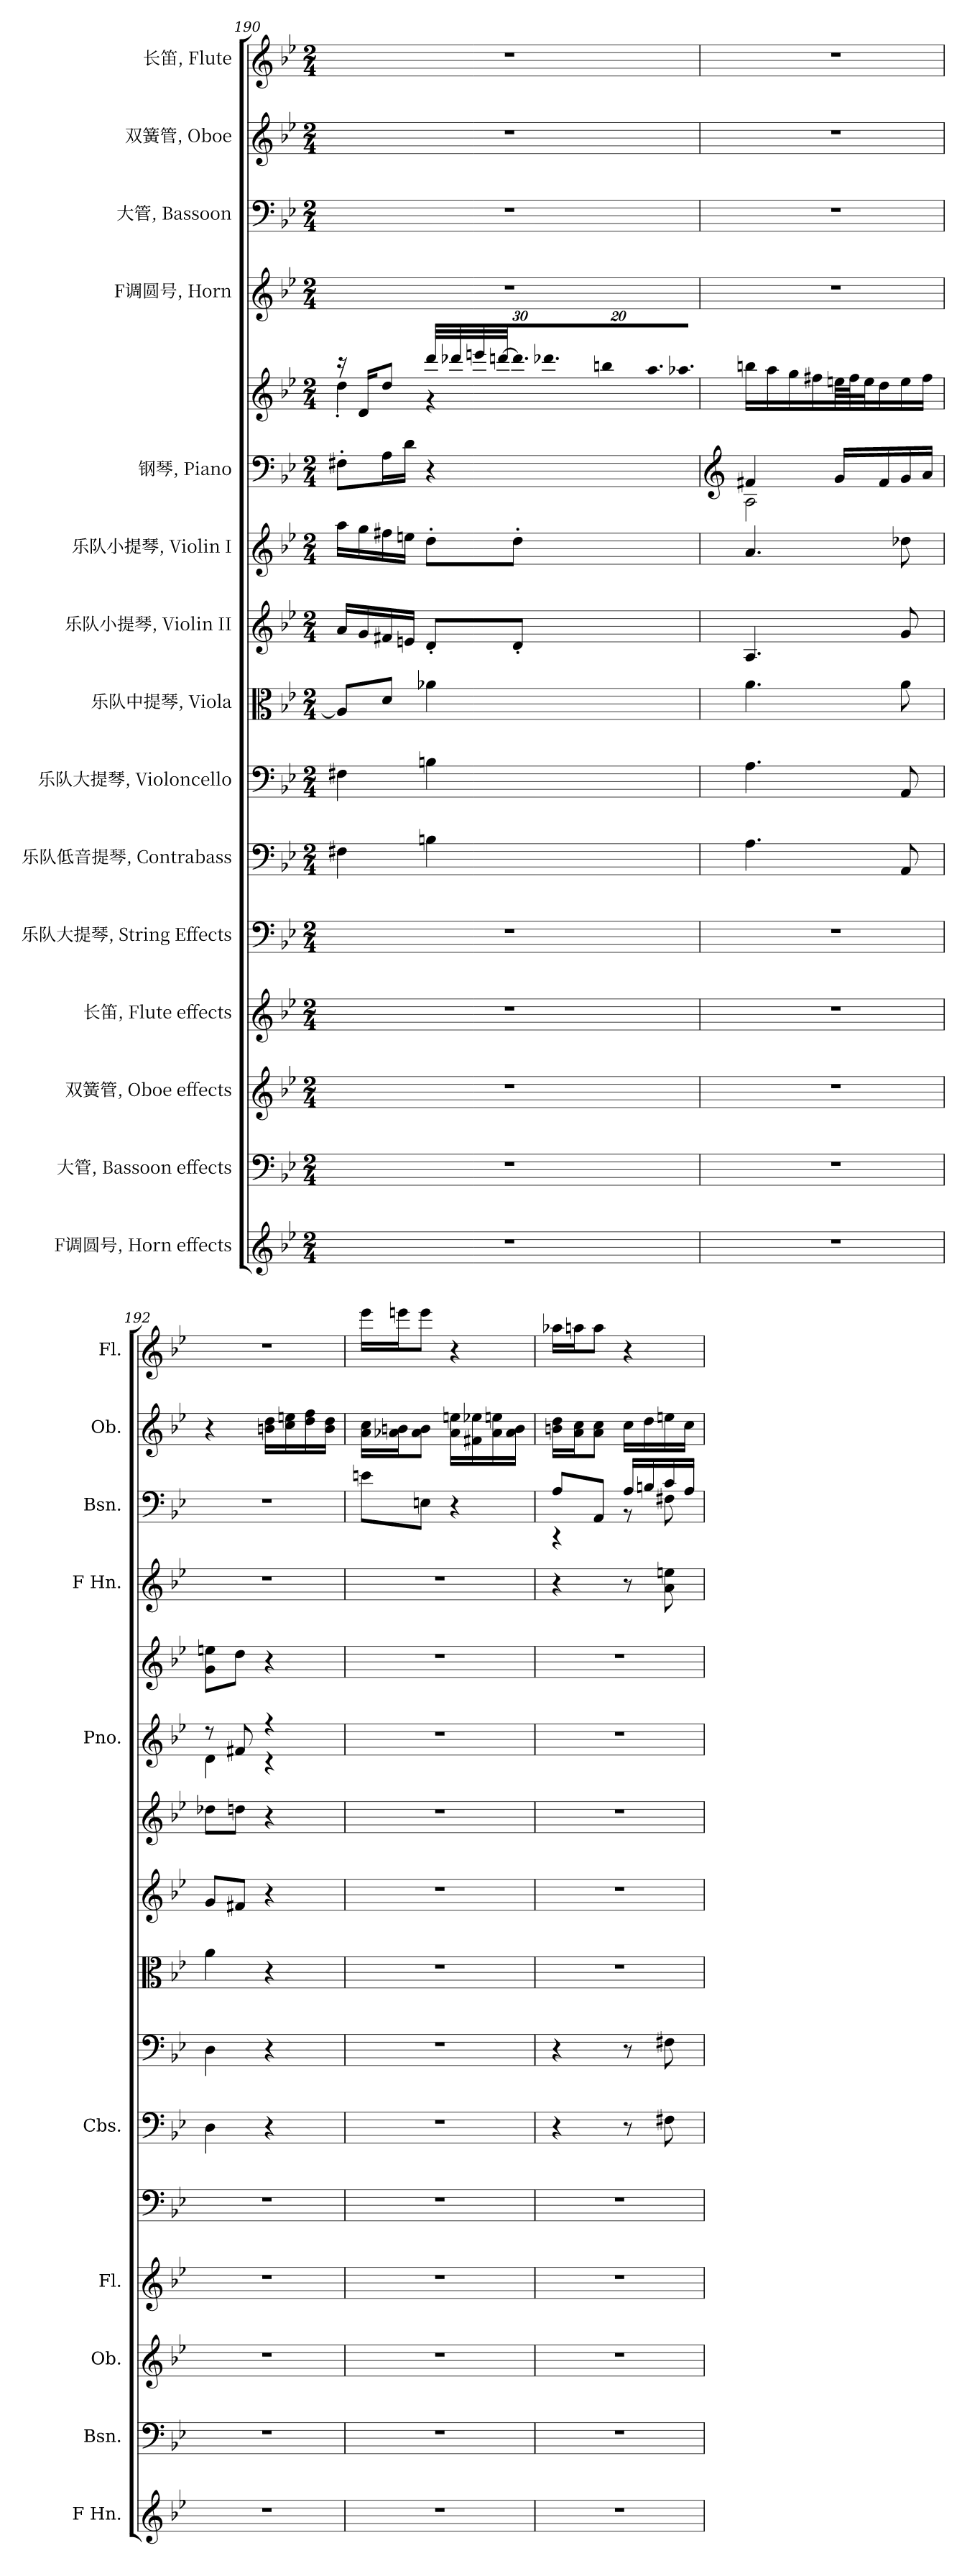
**kern	**kern	**kern	**kern	**kern	**kern	**kern	**kern	**kern	**kern	**kern	**kern	**kern	**kern	**kern	**kern
*part15	*part14	*part13	*part12	*part11	*part10	*part9	*part8	*part7	*part6	*part5	*part5	*part4	*part3	*part2	*part1
*staff16	*staff15	*staff14	*staff13	*staff12	*staff11	*staff10	*staff9	*staff8	*staff7	*staff6	*staff5	*staff4	*staff3	*staff2	*staff1
*I"F调圆号, Horn effects	*I"大管, Bassoon effects	*I"双簧管, Oboe effects	*I"长笛, Flute effects	*I"乐队大提琴, String Effects	*I"乐队低音提琴, Contrabass	*I"乐队大提琴, Violoncello	*I"乐队中提琴, Viola	*I"乐队小提琴, Violin II	*I"乐队小提琴, Violin I	*I"钢琴, Piano	*	*I"F调圆号, Horn	*I"大管, Bassoon	*I"双簧管, Oboe	*I"长笛, Flute
*I'F Hn.	*I'Bsn.	*I'Ob.	*I'Fl.	*	*I'Cbs.	*	*	*	*	*I'Pno.	*	*I'F Hn.	*I'Bsn.	*I'Ob.	*I'Fl.
!!LO:PB:g=z
*clefG2	*clefF4	*clefG2	*clefG2	*clefF4	*clefF4	*clefF4	*clefC3	*clefG2	*clefG2	*clefF4	*clefG2	*clefG2	*clefF4	*clefG2	*clefG2
*ITrd4c7	*	*	*	*	*ITrd7c12	*	*	*	*	*	*	*ITrd4c7	*	*	*
*k[b-e-a-]	*k[b-e-]	*k[b-e-]	*k[b-e-]	*k[b-e-]	*k[b-e-]	*k[b-e-]	*k[b-e-]	*k[b-e-]	*k[b-e-]	*k[b-e-]	*k[b-e-]	*k[b-e-a-]	*k[b-e-]	*k[b-e-]	*k[b-e-]
*M2/4	*M2/4	*M2/4	*M2/4	*M2/4	*M2/4	*M2/4	*M2/4	*M2/4	*M2/4	*M2/4	*M2/4	*M2/4	*M2/4	*M2/4	*M2/4
=190	=190	=190	=190	=190	=190	=190	=190	=190	=190	=190	=190	=190	=190	=190	=190
*	*	*	*	*	*	*	*	*	*	*	*^	*	*	*	*
2r	2r	2r	2r	2r	4FF#X\	4F#X\	8A/L]	16a/LL	16aa\LL	8F#X'\L	16r	4dd'\	2r	2r	2r	2r
.	.	.	.	.	.	.	.	16g/	16gg\	.	16d/KL	.	.	.	.	.
.	.	.	.	.	.	.	8d/J	16f#X/	16ff#X\	16A\L	8dd/J	.	.	.	.	.
.	.	.	.	.	.	.	.	16en/JJ	16een\JJ	16d\JJ	.	.	.	.	.	.
.	.	.	.	.	4BBn\	4Bn\	4a-X\	8d'/L	8dd'\L	4r	32ddd/LLL	4r	.	.	.	.
.	.	.	.	.	.	.	.	.	.	.	32ddd-X/	.	.	.	.	.
.	.	.	.	.	.	.	.	.	.	.	32eeen/	.	.	.	.	.
.	.	.	.	.	.	.	.	.	.	.	[32dddn/	.	.	.	.	.
*	*	*	*	*	*	*	*	*	*	*	*Xbrackettup	*	*	*	*	*
!	!	!	!	!	!	!	!	!	!	!	!LO:N:vis=256.	!	!	!	!	!
.	.	.	.	.	.	.	.	8d'/J	8dd'\J	.	1920%17ddd/KL]	.	.	.	.	.
!	!	!	!	!	!	!	!	!	!	!	!LO:N:vis=32.	!	!	!	!	!
.	.	.	.	.	.	.	.	.	.	.	640%17ddd-X/J	.	.	.	.	.
.	.	.	.	.	.	.	.	.	.	.	1920ryy	.	.	.	.	.
!	!	!	!	!	!	!	!	!	!	!	!LO:N:vis=32	!	!	!	!	!
.	.	.	.	.	.	.	.	.	.	.	640%23bbn/	.	.	.	.	.
!	!	!	!	!	!	!	!	!	!	!	!LO:N:vis=32.	!	!	!	!	!
.	.	.	.	.	.	.	.	.	.	.	640%17aa/L	.	.	.	.	.
!	!	!	!	!	!	!	!	!	!	!	!LO:N:vis=32.	!	!	!	!	!
.	.	.	.	.	.	.	.	.	.	.	640%17aa-X/JJJJ	.	.	.	.	.
*	*	*	*	*	*	*	*	*	*	*	*v	*v	*	*	*	*
=191	=191	=191	=191	=191	=191	=191	=191	=191	=191	=191	=191	=191	=191	=191	=191
*	*	*	*	*	*	*	*	*	*	*clefG2	*	*	*	*	*
*	*	*	*	*	*	*	*	*	*	*^	*	*	*	*	*
2r	2r	2r	2r	2r	4.AA\	4.A\	4.a\	4.A/	4.a/	4f#X/	2A\	16bbn\LL	2r	2r	2r	2r
.	.	.	.	.	.	.	.	.	.	.	.	16aa\	.	.	.	.
.	.	.	.	.	.	.	.	.	.	.	.	16gg\	.	.	.	.
.	.	.	.	.	.	.	.	.	.	.	.	16ff#X\	.	.	.	.
.	.	.	.	.	.	.	.	.	.	16g/LL	.	64een\LL	.	.	.	.
.	.	.	.	.	.	.	.	.	.	.	.	64ff#\J	.	.	.	.
.	.	.	.	.	.	.	.	.	.	.	.	32ee\J	.	.	.	.
.	.	.	.	.	.	.	.	.	.	16f#/	.	16dd\	.	.	.	.
.	.	.	.	.	8AAA/	8AA/	8a\	8g/	8dd-X\	16g/	.	16ee\	.	.	.	.
.	.	.	.	.	.	.	.	.	.	16a/JJ	.	16ff#\JJ	.	.	.	.
!!LO:PB:g=z
=192	=192	=192	=192	=192	=192	=192	=192	=192	=192	=192	=192	=192	=192	=192	=192	=192
2r	2r	2r	2r	2r	4DD\	4D\	4a\	8g/L	8dd-X\L	8r	4d\	8g\ 8een\L	2r	2r	4r	2r
.	.	.	.	.	.	.	.	8f#X/J	8ddn\J	8f#X/	.	8dd\J	.	.	.	.
.	.	.	.	.	4r	4r	4r	4r	4r	4r	4r	4r	.	.	16bn\ 16dd\LL	.
.	.	.	.	.	.	.	.	.	.	.	.	.	.	.	16cc\ 16een\	.
.	.	.	.	.	.	.	.	.	.	.	.	.	.	.	16dd\ 16ff\	.
.	.	.	.	.	.	.	.	.	.	.	.	.	.	.	16b\ 16dd\JJ	.
*	*	*	*	*	*	*	*	*	*	*v	*v	*	*	*	*	*
=193	=193	=193	=193	=193	=193	=193	=193	=193	=193	=193	=193	=193	=193	=193	=193
2r	2r	2r	2r	2r	2r	2r	2r	2r	2r	2r	2r	2r	8en\L	16a\ 16cc\LL	16eee-\LL
.	.	.	.	.	.	.	.	.	.	.	.	.	.	16a-X\ 16bn\J	16eeen\J
.	.	.	.	.	.	.	.	.	.	.	.	.	8En\J	8a-\ 8b\J	8eee\J
.	.	.	.	.	.	.	.	.	.	.	.	.	4r	16a-\ 16een\LL	4r
.	.	.	.	.	.	.	.	.	.	.	.	.	.	16f#X\ 16ee-X\	.
.	.	.	.	.	.	.	.	.	.	.	.	.	.	16a-\ 16een\	.
.	.	.	.	.	.	.	.	.	.	.	.	.	.	16a-\ 16b\JJ	.
=194	=194	=194	=194	=194	=194	=194	=194	=194	=194	=194	=194	=194	=194	=194	=194
*	*	*	*	*	*	*	*	*	*	*	*	*	*^	*	*
2r	2r	2r	2r	2r	4r	4r	2r	2r	2r	2r	2r	4r	8A/L	4r	16bn\ 16dd\LL	16aa-X\LL
.	.	.	.	.	.	.	.	.	.	.	.	.	.	.	16a\ 16cc\J	16aan\J
.	.	.	.	.	.	.	.	.	.	.	.	.	8AA/J	.	8a\ 8cc\J	8aa\J
.	.	.	.	.	8r	8r	.	.	.	.	.	8r	16A/LL	8r	16cc\LL	4r
.	.	.	.	.	.	.	.	.	.	.	.	.	16Bn/	.	16dd\	.
.	.	.	.	.	8FF#X\	8F#X\	.	.	.	.	.	8d\ 8an\	16c/	8F#X\	16een\	.
.	.	.	.	.	.	.	.	.	.	.	.	.	16A/JJ	.	16cc\JJ	.
*	*	*	*	*	*	*	*	*	*	*	*	*	*v	*v	*	*
=	=	=	=	=	=	=	=	=	=	=	=	=	=	=	=
*-	*-	*-	*-	*-	*-	*-	*-	*-	*-	*-	*-	*-	*-	*-	*-
